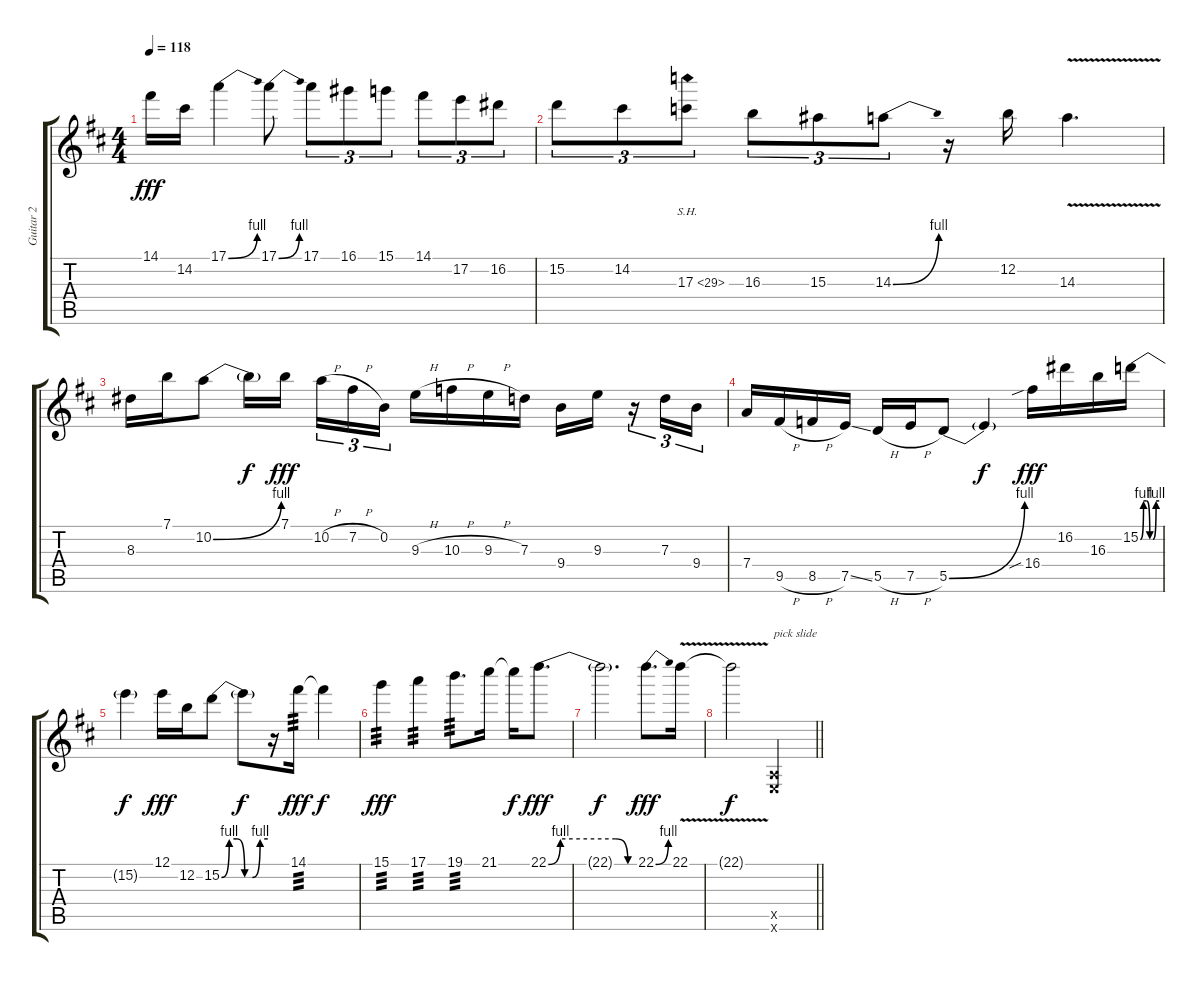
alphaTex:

\track ("Guitar 2" "Guitar 2") {instrument distortionguitar}
\staff {score tabs}
\tuning (E4 B3 G3 D3 A2 E2) {hide}
\ts (4 4)
\tempo 118
\clef g2
\ks d
14.1.16{dy fff} 14.2.16 17.1{be (bend 0 0 60 4)}.4 17.1{be (bend 0 0 60 4)}.8 17.1.8{tu (3 2)} 16.1.8{tu (3 2)} 15.1.8{tu (3 2)} 14.1.8{tu (3 2)} 17.2.8{tu (3 2)} 16.2.8{tu (3 2)} |
15.2.8{tu (3 2)} 14.2.8{tu (3 2)} 17.3{sh 12}.8{tu (3 2)} 16.3.8{tu (3 2)} 15.3.8{tu (3 2)} 14.3{be (bend 0 0 60 4)}.8{tu (3 2)} r.16 12.2.16 14.3{v}.4{d} |
8.3.16 7.1.16 10.2{be (bend 0 0 60 4)}.8 10.2{t}.16{dy f} 7.1.16{dy fff beam splitsecondary} 10.2{h}.16{tu (3 2)} 7.2{h}.16{tu (3 2)} 0.2.16{tu (3 2)} 9.3{h}.16 10.3{h}.16 9.3{h}.16 7.3.16 9.4.16 9.3.16 r.16{tu (3 2)} 7.3.16{tu (3 2)} 9.4.16{tu (3 2)} |
7.4.16 9.5{h}.16 8.5{h}.16 7.5{ss}.16 5.5{h}.16 7.5{h}.16 5.5{be (bend 0 0 60 4)}.8 5.5{t}.4{dy f} 16.4{sib}.16{dy fff} 16.2.16 16.3.16 15.2{be (custom 0 0 10 4 20 4 30 0 40 0 50 4 60 4)}.16 |
15.2{t}.4{dy f} 12.1.16{dy fff} 12.2.16 15.2{be (custom 0 0 10 4 20 4 30 0 40 0 50 4 60 4)}.8 15.2{t}.8{dy f} r.16 14.1.16{tp 3 dy fff} 14.1{t}.4{dy f} |
15.1.4{tp 3 dy fff} 17.1.4{tp 3} 19.1.8{d tp 3} 21.1.16 21.1{t}.16{dy f} 22.1{be (custom 0 0 8 4 45 4 53 0 60 0)}.8{d dy fff} |
22.1{t}.2{d dy f} 22.1{be (bend 0 0 60 4)}.8{d dy fff} 22.1{v}.16 |
\barLineRight lightlight
22.1{t}.2{dy f} (0.5{x} 0.6{x}).2{txt "pick slide"}
